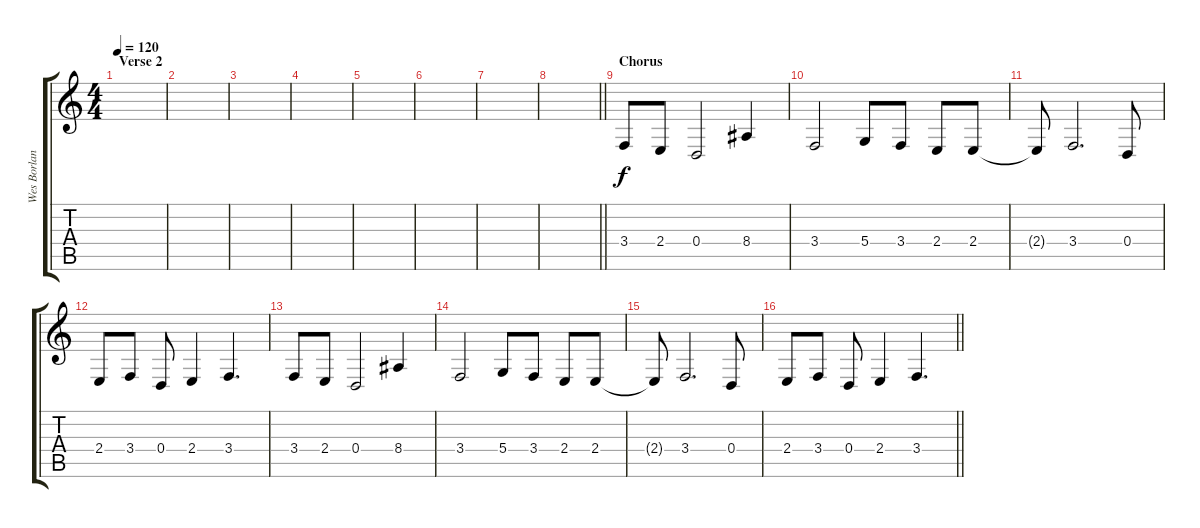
\track ("Wes Borland (Vocals)" "Wes Borlan") {instrument sopranosax}
\staff {score tabs}
\tuning (E4 B3 G3 D3 A2 D2) {hide}
\ts (4 4)
\section ("" "Verse 2")
\tempo 120
\clef g2
\ks c
|
|
|
|
|
|
|
\barLineRight lightlight
|
\section ("" "Chorus")
3.4.8 2.4.8 0.4.2 8.4.4 |
3.4.2 5.4.8 3.4.8 2.4.8 2.4.8 |
2.4{t}.8 3.4.2{d} 0.4.8 |
2.4.8 3.4.8 0.4.8 2.4.4 3.4.4{d} |
3.4.8 2.4.8 0.4.2 8.4.4 |
3.4.2 5.4.8 3.4.8 2.4.8 2.4.8 |
2.4{t}.8 3.4.2{d} 0.4.8 |
\barLineRight lightlight
2.4.8 3.4.8 0.4.8 2.4.4 3.4.4{d}
